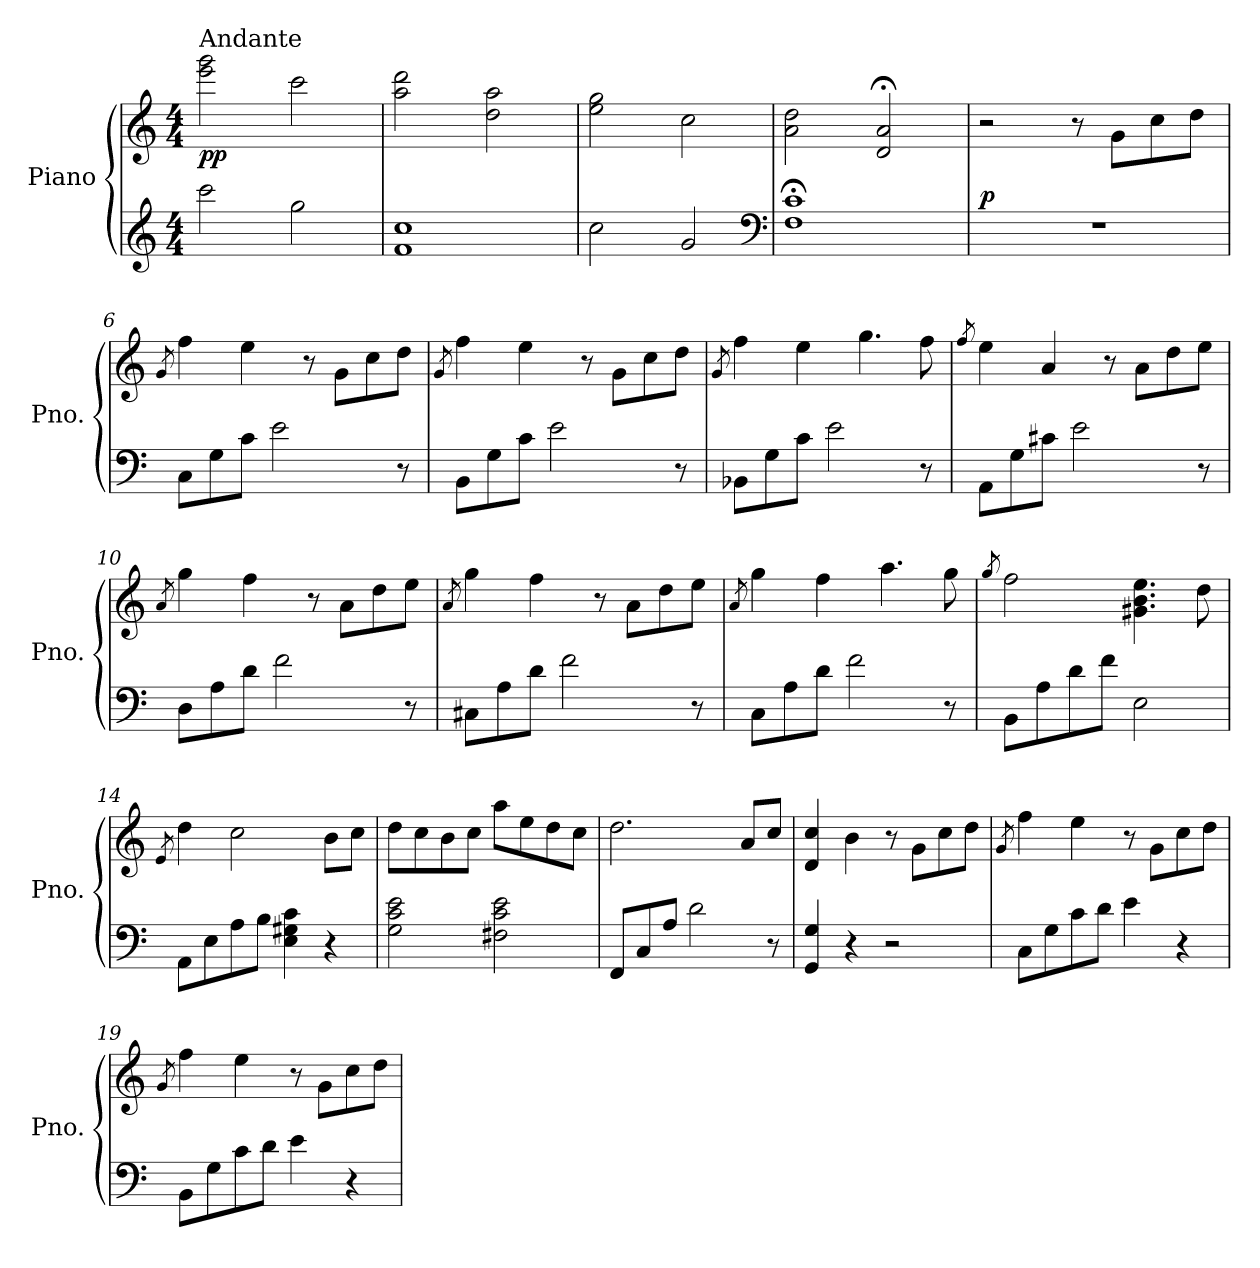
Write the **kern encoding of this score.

**kern	**kern	**dynam
*part1	*part1	*part1
*staff2	*staff1	*staff1/2
*I"Piano	*	*
*I'Pno.	*	*
*	*clefG2	*
*k[]	*k[]	*
*C:	*C:	*
*M4/4	*M4/4	*
=1	=1	=1
!	!LO:TX:a:t=Andante	!
!	!	!LO:DY:b
2ccc\	2eee\ 2ggg\	pp
2gg\	2ccc\	.
=2	=2	=2
1f 1cc	2aa\ 2ddd\	.
.	2dd\ 2aa\	.
=3	=3	=3
2cc\	2ee\ 2gg\	.
2g/	2cc\	.
*clefF4	*	*
=4	=4	=4
1F;< 1c;<	2a\ 2dd\	.
.	2d/;< 2a/;<	.
=5	=5	=5
!	!	!LO:DY:a=2
1r	2r	p
.	8r	.
.	8g\L	.
.	8cc\	.
.	8dd\J	.
=6	=6	=6
.	8qg/	.
8C\L	4ff\	.
8G\	.	.
8c\J	4ee\	.
2e\	.	.
.	8r	.
.	8g\L	.
.	8cc\	.
8r	8dd\J	.
!!LO:LB:g=z
=7	=7	=7
.	8qg/	.
8BB\L	4ff\	.
8G\	.	.
8c\J	4ee\	.
2e\	.	.
.	8r	.
.	8g\L	.
.	8cc\	.
8r	8dd\J	.
=8	=8	=8
.	8qg/	.
8BB-X\L	4ff\	.
8G\	.	.
8c\J	4ee\	.
2e\	.	.
.	4.gg\	.
8r	8ff\	.
=9	=9	=9
.	8qff/	.
8AA\L	4ee\	.
8G\	.	.
8c#X\J	4a/	.
2e\	.	.
.	8r	.
.	8a\L	.
.	8dd\	.
8r	8ee\J	.
=10	=10	=10
.	8qa/	.
8D\L	4gg\	.
8A\	.	.
8d\J	4ff\	.
2f\	.	.
.	8r	.
.	8a\L	.
.	8dd\	.
8r	8ee\J	.
=11	=11	=11
.	8qa/	.
8C#X\L	4gg\	.
8A\	.	.
8d\J	4ff\	.
2f\	.	.
.	8r	.
.	8a\L	.
.	8dd\	.
8r	8ee\J	.
!!LO:LB:g=z
=12	=12	=12
.	8qa/	.
8C\L	4gg\	.
8A\	.	.
8d\J	4ff\	.
2f\	.	.
.	4.aa\	.
8r	8gg\	.
=13	=13	=13
.	8qgg/	.
8BB\L	2ff\	.
8A\	.	.
8d\	.	.
8f\J	.	.
2E\	4.g#X\ 4.b\ 4.ee\	.
.	8dd\	.
=14	=14	=14
.	8qe/	.
8AA\L	4dd\	.
8E\	.	.
8A\	2cc\	.
8B\J	.	.
4E\ 4G#X\ 4c\	.	.
4r	8b\L	.
.	8cc\J	.
=15	=15	=15
2G\ 2c\ 2e\	8dd\L	.
.	8cc\	.
.	8b\	.
.	8cc\J	.
2F#X\ 2c\ 2e\	8aa\L	.
.	8ee\	.
.	8dd\	.
.	8cc\J	.
=16	=16	=16
8FF/L	2.dd\	.
8C/	.	.
8A/J	.	.
2d\	.	.
.	8a/L	.
8r	8cc/J	.
!!LO:LB:g=z
=17	=17	=17
4GG/ 4G/	4d/ 4cc/	.
4r	4b\	.
2r	8r	.
.	8g\L	.
.	8cc\	.
.	8dd\J	.
=18	=18	=18
.	8qg/	.
8C\L	4ff\	.
8G\	.	.
8c\	4ee\	.
8d\J	.	.
4e\	8r	.
.	8g\L	.
4r	8cc\	.
.	8dd\J	.
=19	=19	=19
.	8qg/	.
8BB\L	4ff\	.
8G\	.	.
8c\	4ee\	.
8d\J	.	.
4e\	8r	.
.	8g\L	.
4r	8cc\	.
.	8dd\J	.
=	=	=
*-	*-	*-
